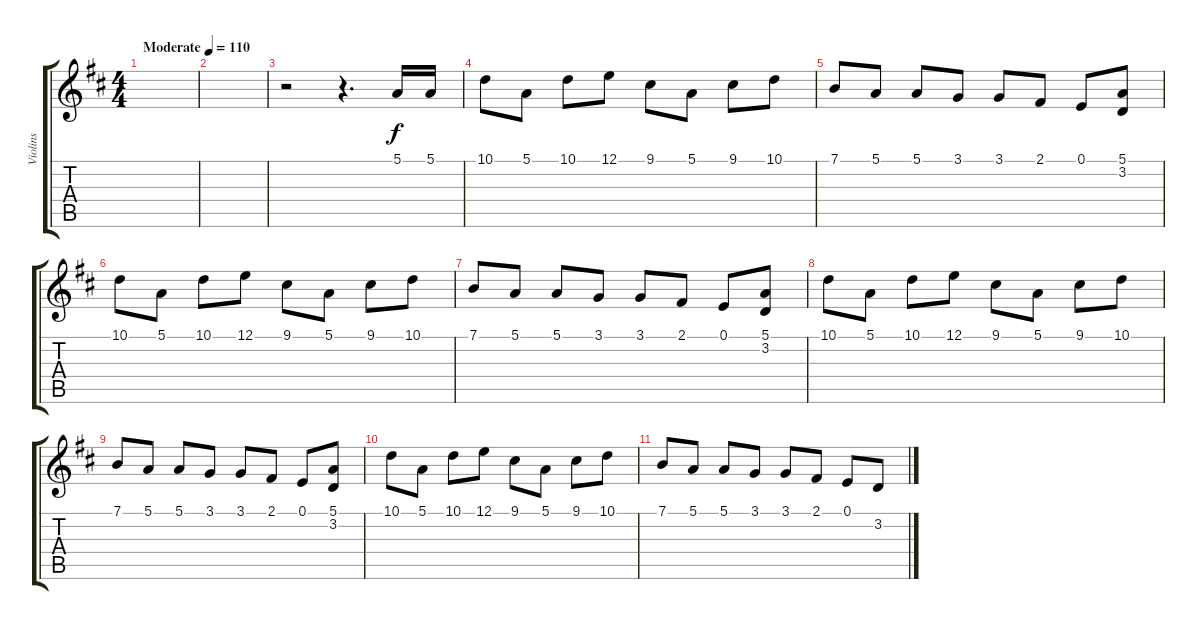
\track ("Violins" "Violins") {instrument stringensemble1}
\staff {score tabs}
\tuning (E4 B3 G3 D3 A2 E2) {hide}
\ts (4 4)
\tempo (110 "Moderate")
\clef g2
\ks d
|
|
r.2 r.4{d} 5.1.16 5.1.16 |
10.1.8 5.1.8 10.1.8 12.1.8 9.1.8 5.1.8 9.1.8 10.1.8 |
7.1.8 5.1.8 5.1.8 3.1.8 3.1.8 2.1.8 0.1.8 (5.1 3.2).8 |
10.1.8 5.1.8 10.1.8 12.1.8 9.1.8 5.1.8 9.1.8 10.1.8 |
7.1.8 5.1.8 5.1.8 3.1.8 3.1.8 2.1.8 0.1.8 (5.1 3.2).8 |
10.1.8 5.1.8 10.1.8 12.1.8 9.1.8 5.1.8 9.1.8 10.1.8 |
7.1.8 5.1.8 5.1.8 3.1.8 3.1.8 2.1.8 0.1.8 (5.1 3.2).8 |
10.1.8 5.1.8 10.1.8 12.1.8 9.1.8 5.1.8 9.1.8 10.1.8 |
7.1.8 5.1.8 5.1.8 3.1.8 3.1.8 2.1.8 0.1.8 3.2.8
